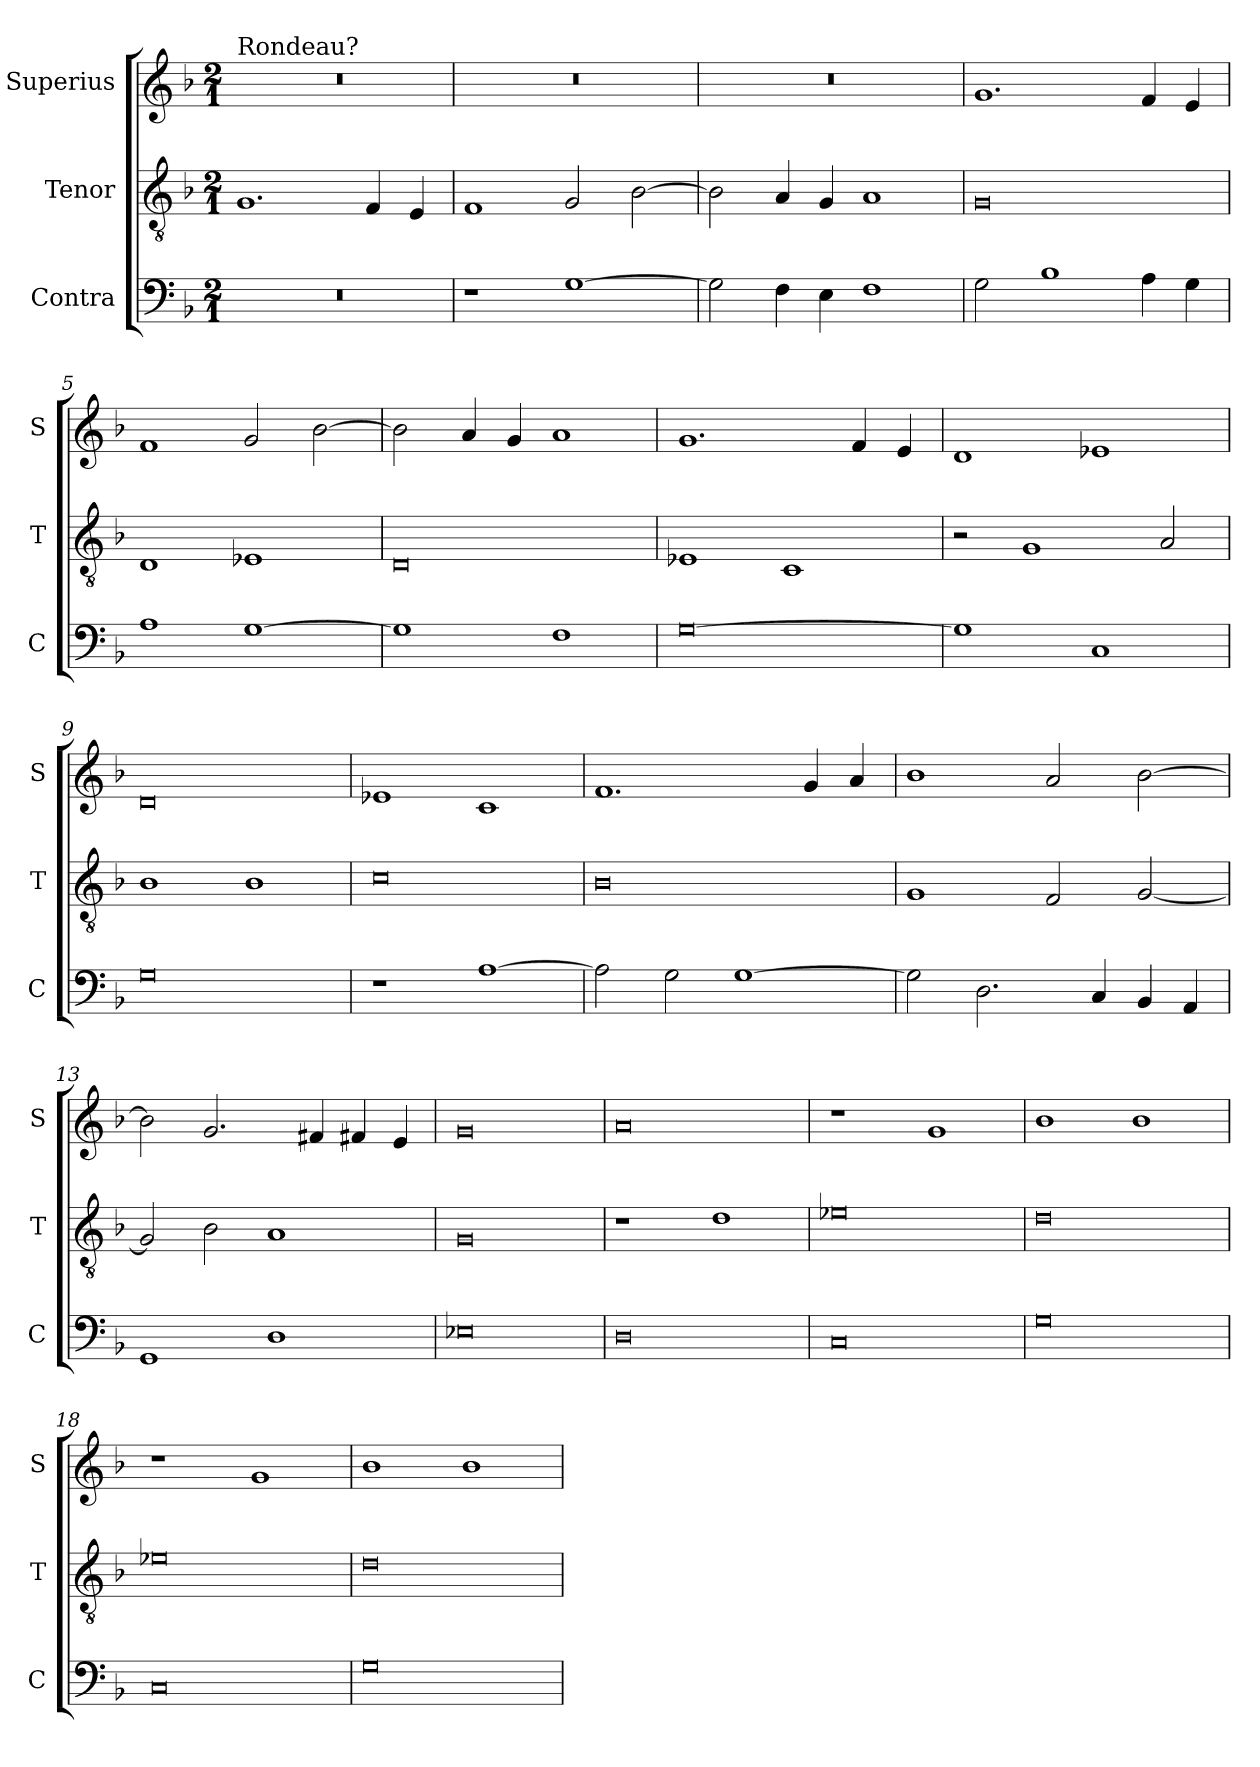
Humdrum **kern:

**kern	**kern	**kern
*part3	*part2	*part1
*staff3	*staff2	*staff1
*I"Contra	*I"Tenor	*I"Superius
*I'C	*I'T	*I'S
*clefF4	*clefGv2	*clefG2
*k[b-]	*k[b-]	*k[b-]
*M2/1	*M2/1	*M2/1
=1	=1	=1
!	!	!LO:TX:a:t=Rondeau?
0r	1.G	0r
.	4F/	.
.	4E/	.
=2	=2	=2
1r	1F	0r
[1G	2G/	.
.	[2B-\	.
=3	=3	=3
2G\]	2B-\]	0r
4F\	4A/	.
4E\	4G/	.
1F	1A	.
=4	=4	=4
2G\	0G	1.g
1B-	.	.
4A\	.	4f/
4G\	.	4e/
=5	=5	=5
1A	1D	1f
[1G	1E-X	2g/
.	.	[2b-\
=6	=6	=6
1G]	0D	2b-\]
.	.	4a/
.	.	4g/
1F	.	1a
=7	=7	=7
[0G	1E-X	1.g
.	1C	.
.	.	4f/
.	.	4e/
=8	=8	=8
1G]	2r	1d
.	1G	.
1C	.	1e-X
.	2A/	.
=9	=9	=9
0G	1B-	0d
.	1B-	.
=10	=10	=10
1r	0c	1e-X
[1A	.	1c
=11	=11	=11
2A\]	0B-	1.f
2G\	.	.
[1G	.	.
.	.	4g/
.	.	4a/
=12	=12	=12
2G\]	1G	1b-
2.D\	.	.
.	2F/	2a/
4C/	.	.
4BB-/	[2G/	[2b-\
4AA/	.	.
=13	=13	=13
1GG	2G/]	2b-\]
.	2B-\	2.g/
1D	1A	.
.	.	4f#X/
.	.	4f#X/
.	.	4e/
=14	=14	=14
0E-X	0G	0g
=15	=15	=15
0D	1r	0a
.	1d	.
=16	=16	=16
0C	0e-X	1r
.	.	1g
=17	=17	=17
0G	0d	1b-
.	.	1b-
=18	=18	=18
0C	0e-X	1r
.	.	1g
=19	=19	=19
0G	0d	1b-
.	.	1b-
=	=	=
*-	*-	*-
